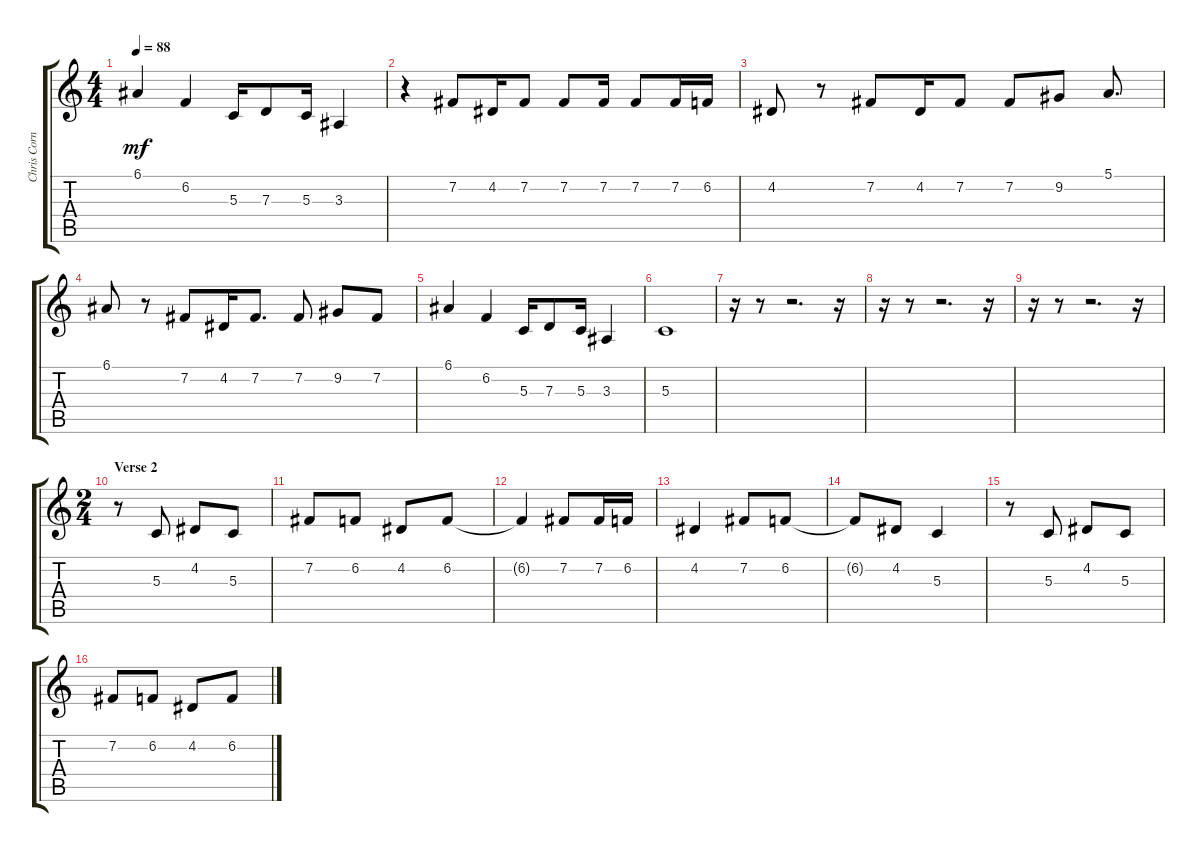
\track ("Chris Cornell, Alain Johannes - Vocals" "Chris Corn") {instrument altosax}
\staff {score tabs}
\tuning (E4 B3 G3 D3 A2 E2) {hide}
\ts (4 4)
\tempo 88
\clef g2
\ks c
6.1.4{dy mf} 6.2.4 5.3.16 7.3.8 5.3.16 3.3.4 |
r.4 7.2.8 4.2.16 7.2.8 7.2.8 7.2.16 7.2.8 7.2.16 6.2.16 |
4.2.8 r.8 7.2.8 4.2.16 7.2.8 7.2.8 9.2.8 5.1.8{d} |
6.1.8 r.8 7.2.8 4.2.16 7.2.8{d} 7.2.8 9.2.8 7.2.8 |
6.1.4 6.2.4 5.3.16 7.3.8 5.3.16 3.3.4 |
5.3.1 |
r.16 r.8 r.2{d} r.16 |
r.16 r.8 r.2{d} r.16 |
r.16 r.8 r.2{d} r.16 |
\ts (2 4)
\section ("" "Verse 2")
r.8 5.3.8 4.2.8 5.3.8 |
7.2.8 6.2.8 4.2.8 6.2.8 |
6.2{t}.4 7.2.8 7.2.16 6.2.16 |
4.2.4 7.2.8 6.2.8 |
6.2{t}.8 4.2.8 5.3.4 |
r.8 5.3.8 4.2.8 5.3.8 |
7.2.8 6.2.8 4.2.8 6.2.8
